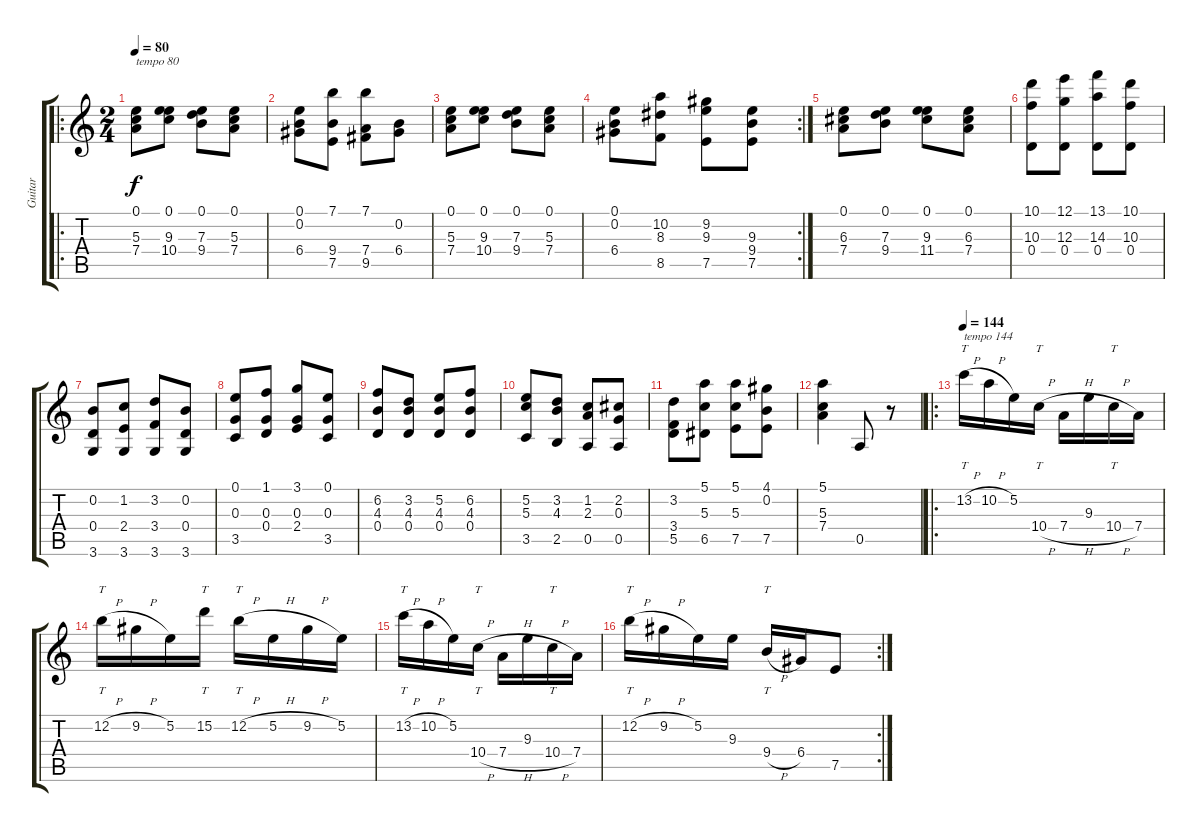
\track ("Guitar" "Guitar") {instrument acousticguitarnylon}
\staff {score tabs}
\tuning (E4 B3 G3 D3 A2 E2) {hide}
\ro
\ts (2 4)
\tempo 80
\clef g2
\ks c
(0.1 5.3 7.4).8{txt "tempo 80" dy f} (0.1 9.3 10.4).8 (0.1 7.3 9.4).8 (0.1 5.3 7.4).8 |
(0.1 0.2 6.4).8 (7.1 9.4 7.5).8 (7.1 7.4 9.5).8 (0.2 6.4).8 |
(0.1 5.3 7.4).8 (0.1 9.3 10.4).8 (0.1 7.3 9.4).8 (0.1 5.3 7.4).8 |
\rc 2
(0.1 0.2 6.4).8 (10.2 8.3 8.5).8 (9.2 9.3 7.5).8 (9.3 9.4 7.5).8 |
(0.1 6.3 7.4).8 (0.1 7.3 9.4).8 (0.1 9.3 11.4).8 (0.1 6.3 7.4).8 |
(10.1 10.3 0.4).8 (12.1 12.3 0.4).8 (13.1 14.3 0.4).8 (10.1 10.3 0.4).8 |
(0.2 0.4 3.6).8 (1.2 2.4 3.6).8 (3.2 3.4 3.6).8 (0.2 0.4 3.6).8 |
(0.1 0.3 3.5).8 (1.1 0.3 0.4).8 (3.1 0.3 2.4).8 (0.1 0.3 3.5).8 |
(6.2 4.3 0.4).8 (3.2 4.3 0.4).8 (5.2 4.3 0.4).8 (6.2 4.3 0.4).8 |
(5.2 5.3 3.5).8 (3.2 4.3 2.5).8 (1.2 2.3 0.5).8 (2.2 0.3 0.5).8 |
(3.2 3.4 5.5).8 (5.1 5.3 6.5).8 (5.1 5.3 7.5).8 (4.1 0.2 7.5).8 |
(5.1 5.3 7.4).4 0.5.8 r.8 |
\ro
\tempo 144
13.2{h}.16{tt txt "tempo 144"} 10.2{h}.16 5.2.16 10.4{h}.16{tt} 7.4{h}.16 9.3.16 10.4{h}.16{tt} 7.4.16 |
12.2{h}.16{tt} 9.2{h}.16 5.2.16 15.2.16{tt} 12.2{h}.16{tt} 5.2{h}.16 9.2{h}.16 5.2.16 |
13.2{h}.16{tt} 10.2{h}.16 5.2.16 10.4{h}.16{tt} 7.4{h}.16 9.3.16 10.4{h}.16{tt} 7.4.16 |
\rc 2
12.2{h}.16{tt} 9.2{h}.16 5.2.16 9.3.16 9.4{h}.16{tt} 6.4.16 7.5.8
